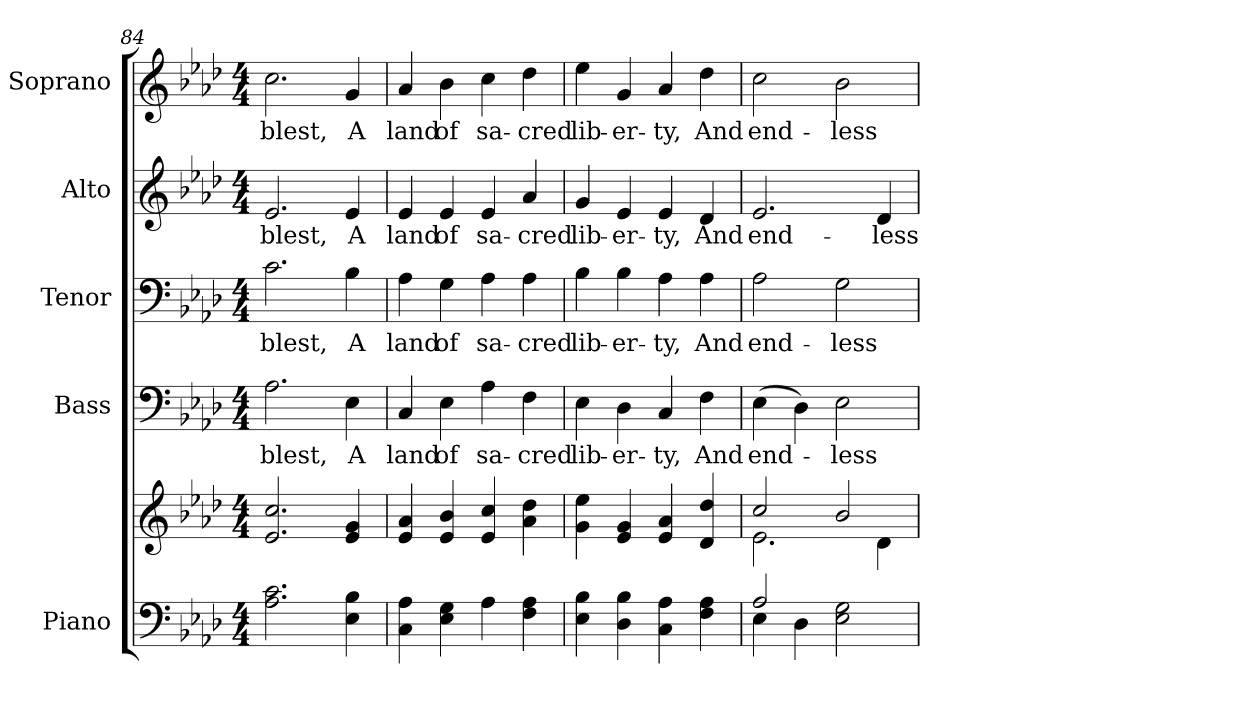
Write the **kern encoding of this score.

**kern	**kern	**kern	**text	**kern	**text	**kern	**text	**kern	**text
*part5	*part5	*part4	*part4	*part3	*part3	*part2	*part2	*part1	*part1
*staff6	*staff5	*staff4	*staff4	*staff3	*staff3	*staff2	*staff2	*staff1	*staff1
*I"Piano	*	*I"Bass	*	*I"Tenor	*	*I"Alto	*	*I"Soprano	*
*I'Pno.	*	*I'B.	*	*I'T.	*	*I'A.	*	*I'S.	*
*clefF4	*clefG2	*clefF4	*	*clefF4	*	*clefG2	*	*clefG2	*
*k[b-e-a-d-]	*k[b-e-a-d-]	*k[b-e-a-d-]	*	*k[b-e-a-d-]	*	*k[b-e-a-d-]	*	*k[b-e-a-d-]	*
*A-:	*A-:	*A-:	*	*A-:	*	*A-:	*	*A-:	*
*M4/4	*M4/4	*M4/4	*	*M4/4	*	*M4/4	*	*M4/4	*
=84	=84	=84	=84	=84	=84	=84	=84	=84	=84
!	!	!	!LO:LY:b:color=#000000	!	!	!	!	!	!
!	!	!	!	!	!LO:LY:b:color=#000000	!	!	!	!
!	!	!	!	!	!	!	!LO:LY:b:color=#000000	!	!
!	!	!	!	!	!	!	!	!	!LO:LY:b:color=#000000
2.A-i\ 2.ci	2.e-i/ 2.cci	2.A-i\	blest,	2.ci\	blest,	2.e-i/	blest,	2.cci\	blest,
!	!	!	!LO:LY:b:color=#000000	!	!	!	!	!	!
!	!	!	!	!	!LO:LY:b:color=#000000	!	!	!	!
!	!	!	!	!	!	!	!LO:LY:b:color=#000000	!	!
!	!	!	!	!	!	!	!	!	!LO:LY:b:color=#000000
4E-i\ 4B-i	4e-i/ 4gi	4E-i\	A	4B-i\	A	4e-i/	A	4gi/	A
!!LO:PB:g=z
=85	=85	=85	=85	=85	=85	=85	=85	=85	=85
!	!	!	!LO:LY:b:color=#000000	!	!	!	!	!	!
!	!	!	!	!	!LO:LY:b:color=#000000	!	!	!	!
!	!	!	!	!	!	!	!LO:LY:b:color=#000000	!	!
!	!	!	!	!	!	!	!	!	!LO:LY:b:color=#000000
4Ci\ 4A-i	4e-i/ 4a-i	4Ci/	land	4A-i\	land	4e-i/	land	4a-i/	land
!	!	!	!LO:LY:b:color=#000000	!	!	!	!	!	!
!	!	!	!	!	!LO:LY:b:color=#000000	!	!	!	!
!	!	!	!	!	!	!	!LO:LY:b:color=#000000	!	!
!	!	!	!	!	!	!	!	!	!LO:LY:b:color=#000000
4E-i\ 4Gi	4e-i/ 4b-i	4E-i\	of	4Gi\	of	4e-i/	of	4b-i\	of
!	!	!	!LO:LY:b:color=#000000	!	!	!	!	!	!
!	!	!	!	!	!LO:LY:b:color=#000000	!	!	!	!
!	!	!	!	!	!	!	!LO:LY:b:color=#000000	!	!
!	!	!	!	!	!	!	!	!	!LO:LY:b:color=#000000
4A-i\	4e-i/ 4cci	4A-i\	sa-	4A-i\	sa-	4e-i/	sa-	4cci\	sa-
!	!	!	!LO:LY:b:color=#000000	!	!	!	!	!	!
!	!	!	!	!	!LO:LY:b:color=#000000	!	!	!	!
!	!	!	!	!	!	!	!LO:LY:b:color=#000000	!	!
!	!	!	!	!	!	!	!	!	!LO:LY:b:color=#000000
4Fi\ 4A-i	4a-i\ 4dd-i	4Fi\	-cred	4A-i\	-cred	4a-i/	-cred	4dd-i\	-cred
=86	=86	=86	=86	=86	=86	=86	=86	=86	=86
!	!	!	!LO:LY:b:color=#000000	!	!	!	!	!	!
!	!	!	!	!	!LO:LY:b:color=#000000	!	!	!	!
!	!	!	!	!	!	!	!LO:LY:b:color=#000000	!	!
!	!	!	!	!	!	!	!	!	!LO:LY:b:color=#000000
4E-i\ 4B-i	4gi\ 4ee-i	4E-i\	lib-	4B-i\	lib-	4gi/	lib-	4ee-i\	lib-
!	!	!	!LO:LY:b:color=#000000	!	!	!	!	!	!
!	!	!	!	!	!LO:LY:b:color=#000000	!	!	!	!
!	!	!	!	!	!	!	!LO:LY:b:color=#000000	!	!
!	!	!	!	!	!	!	!	!	!LO:LY:b:color=#000000
4D-i\ 4B-i	4e-i/ 4gi	4D-i\	-er-	4B-i\	-er-	4e-i/	-er-	4gi/	-er-
!	!	!	!LO:LY:b:color=#000000	!	!	!	!	!	!
!	!	!	!	!	!LO:LY:b:color=#000000	!	!	!	!
!	!	!	!	!	!	!	!LO:LY:b:color=#000000	!	!
!	!	!	!	!	!	!	!	!	!LO:LY:b:color=#000000
4Ci\ 4A-i	4e-i/ 4a-i	4Ci/	-ty,	4A-i\	-ty,	4e-i/	-ty,	4a-i/	-ty,
!	!	!	!LO:LY:b:color=#000000	!	!	!	!	!	!
!	!	!	!	!	!LO:LY:b:color=#000000	!	!	!	!
!	!	!	!	!	!	!	!LO:LY:b:color=#000000	!	!
!	!	!	!	!	!	!	!	!	!LO:LY:b:color=#000000
4Fi\ 4A-i	4d-i/ 4dd-i	4Fi\	And	4A-i\	And	4d-i/	And	4dd-i\	And
!!LO:PB:g=z
=87	=87	=87	=87	=87	=87	=87	=87	=87	=87
*^	*^	*	*	*	*	*	*	*	*
!	!	!	!	!	!LO:LY:b:color=#000000	!	!	!	!	!	!
!	!	!	!	!	!	!	!LO:LY:b:color=#000000	!	!	!	!
!	!	!	!	!	!	!	!	!	!LO:LY:b:color=#000000	!	!
!	!	!	!	!	!	!	!	!	!	!	!LO:LY:b:color=#000000
2A-i/	4E-i\	2cci/	2.e-i\	(4E-i\	end-	2A-i\	end-	2.e-i/	end-	2cci\	end-
.	4D-i\	.	.	4D-i\)	.	.	.	.	.	.	.
!	!	!	!	!	!LO:LY:b:color=#000000	!	!	!	!	!	!
!	!	!	!	!	!	!	!LO:LY:b:color=#000000	!	!	!	!
!	!	!	!	!	!	!	!	!	!	!	!LO:LY:b:color=#000000
2E-i\ 2Gi	2ryy	2b-i/	.	2E-i\	-less	2Gi\	-less	.	.	2b-i\	-less
!	!	!	!	!	!	!	!	!	!LO:LY:b:color=#000000	!	!
.	.	.	4d-i\	.	.	.	.	4d-i/	-less	.	.
*v	*v	*	*	*	*	*	*	*	*	*	*
*	*v	*v	*	*	*	*	*	*	*	*
=	=	=	=	=	=	=	=	=	=
*-	*-	*-	*-	*-	*-	*-	*-	*-	*-
